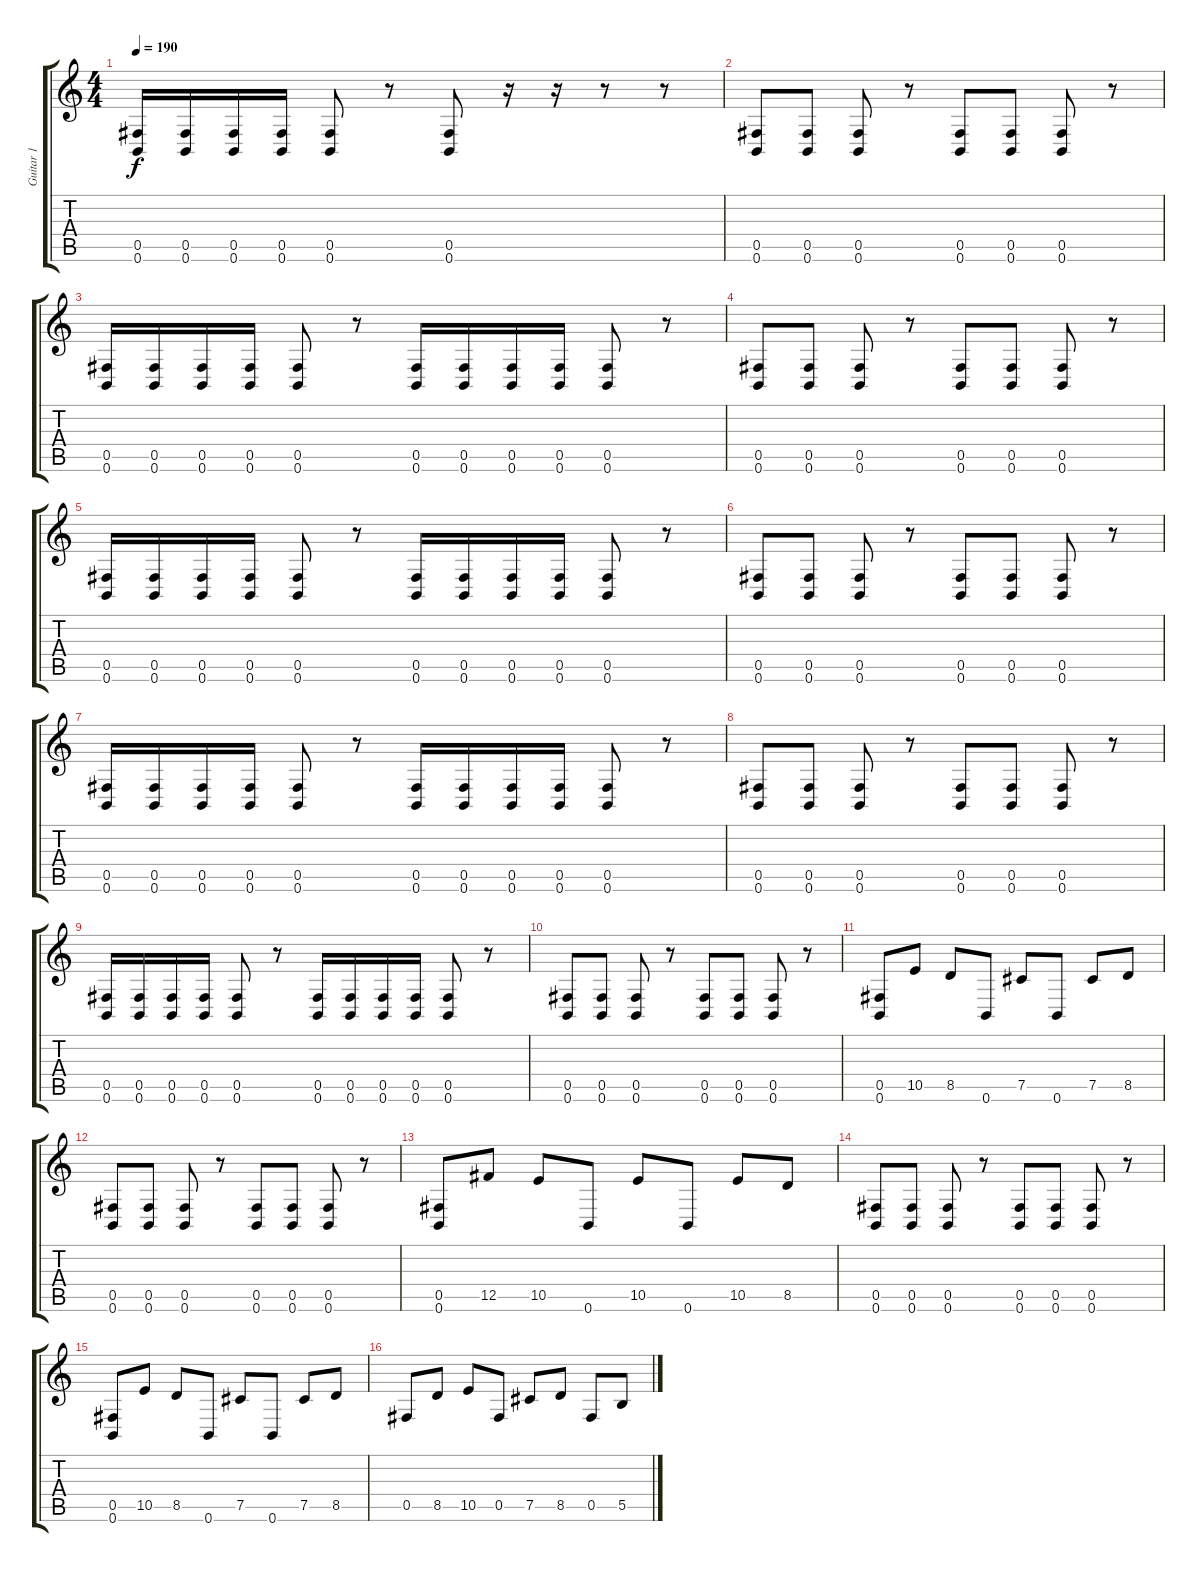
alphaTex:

\track ("Guitar 1" "Guitar 1") {instrument distortionguitar}
\staff {score tabs}
\tuning (Db4 Ab3 E3 B2 Gb2 B1) {hide}
\ts (4 4)
\tempo 190
\clef g2
\ks c
(0.5 0.6).16{dy f} (0.5 0.6).16 (0.5 0.6).16 (0.5 0.6).16 (0.5 0.6).8 r.8 (0.5 0.6).8 r.16 r.16 r.8 r.8 |
(0.5 0.6).8 (0.5 0.6).8 (0.5 0.6).8 r.8 (0.5 0.6).8 (0.5 0.6).8 (0.5 0.6).8 r.8 |
(0.5 0.6).16 (0.5 0.6).16 (0.5 0.6).16 (0.5 0.6).16 (0.5 0.6).8 r.8 (0.5 0.6).16 (0.5 0.6).16 (0.5 0.6).16 (0.5 0.6).16 (0.5 0.6).8 r.8 |
(0.5 0.6).8 (0.5 0.6).8 (0.5 0.6).8 r.8 (0.5 0.6).8 (0.5 0.6).8 (0.5 0.6).8 r.8 |
(0.5 0.6).16 (0.5 0.6).16 (0.5 0.6).16 (0.5 0.6).16 (0.5 0.6).8 r.8 (0.5 0.6).16 (0.5 0.6).16 (0.5 0.6).16 (0.5 0.6).16 (0.5 0.6).8 r.8 |
(0.5 0.6).8 (0.5 0.6).8 (0.5 0.6).8 r.8 (0.5 0.6).8 (0.5 0.6).8 (0.5 0.6).8 r.8 |
(0.5 0.6).16 (0.5 0.6).16 (0.5 0.6).16 (0.5 0.6).16 (0.5 0.6).8 r.8 (0.5 0.6).16 (0.5 0.6).16 (0.5 0.6).16 (0.5 0.6).16 (0.5 0.6).8 r.8 |
(0.5 0.6).8 (0.5 0.6).8 (0.5 0.6).8 r.8 (0.5 0.6).8 (0.5 0.6).8 (0.5 0.6).8 r.8 |
(0.5 0.6).16 (0.5 0.6).16 (0.5 0.6).16 (0.5 0.6).16 (0.5 0.6).8 r.8 (0.5 0.6).16 (0.5 0.6).16 (0.5 0.6).16 (0.5 0.6).16 (0.5 0.6).8 r.8 |
(0.5 0.6).8 (0.5 0.6).8 (0.5 0.6).8 r.8 (0.5 0.6).8 (0.5 0.6).8 (0.5 0.6).8 r.8 |
(0.5 0.6).8 10.5.8 8.5.8 0.6.8 7.5.8 0.6.8 7.5.8 8.5.8 |
(0.5 0.6).8 (0.5 0.6).8 (0.5 0.6).8 r.8 (0.5 0.6).8 (0.5 0.6).8 (0.5 0.6).8 r.8 |
(0.5 0.6).8 12.5.8 10.5.8 0.6.8 10.5.8 0.6.8 10.5.8 8.5.8 |
(0.5 0.6).8 (0.5 0.6).8 (0.5 0.6).8 r.8 (0.5 0.6).8 (0.5 0.6).8 (0.5 0.6).8 r.8 |
(0.5 0.6).8 10.5.8 8.5.8 0.6.8 7.5.8 0.6.8 7.5.8 8.5.8 |
0.5.8 8.5.8 10.5.8 0.5.8 7.5.8 8.5.8 0.5.8 5.5.8
